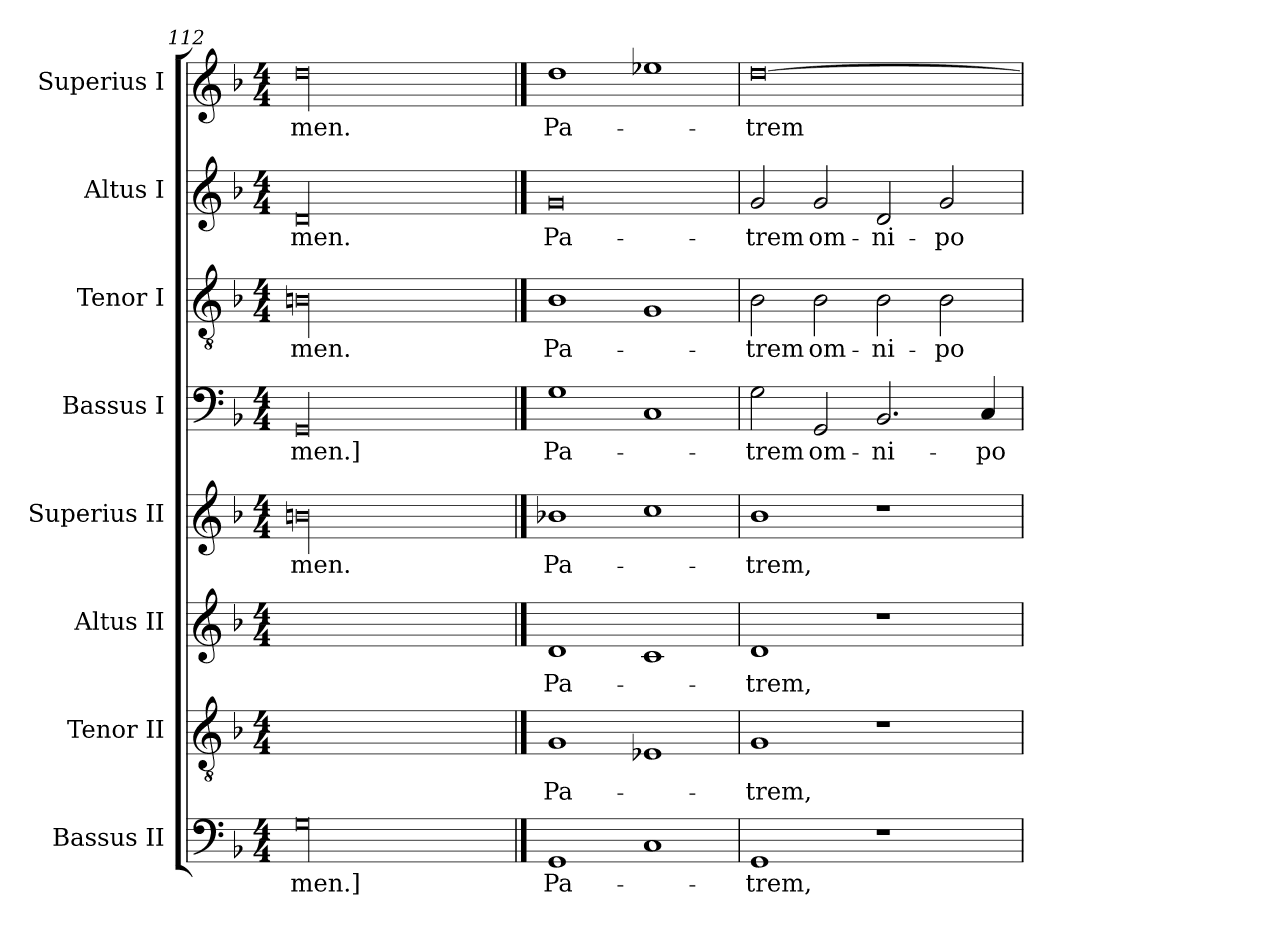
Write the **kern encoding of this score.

**kern	**text	**kern	**text	**kern	**text	**kern	**text	**kern	**text	**kern	**text	**kern	**text	**kern	**text
*part8	*part8	*part7	*part7	*part6	*part6	*part5	*part5	*part4	*part4	*part3	*part3	*part2	*part2	*part1	*part1
*staff8	*staff8	*staff7	*staff7	*staff6	*staff6	*staff5	*staff5	*staff4	*staff4	*staff3	*staff3	*staff2	*staff2	*staff1	*staff1
*I"Bassus II	*	*I"Tenor II	*	*I"Altus II	*	*I"Superius II	*	*I"Bassus I	*	*I"Tenor I	*	*I"Altus I	*	*I"Superius I	*
*I'B.	*	*I'T.	*	*I'A.	*	*I'S.	*	*I'B.	*	*I'T.	*	*I'A.	*	*I'S.	*
*clefF4	*	*clefGv2	*	*clefG2	*	*clefG2	*	*clefF4	*	*clefGv2	*	*clefG2	*	*clefG2	*
*	*	*ITrd7c12	*	*	*	*	*	*	*	*ITrd7c12	*	*	*	*	*
*k[b-]	*	*k[b-]	*	*k[b-]	*	*k[b-]	*	*k[b-]	*	*k[b-]	*	*k[b-]	*	*k[b-]	*
*d:	*	*d:	*	*d:	*	*d:	*	*d:	*	*d:	*	*d:	*	*d:	*
*M4/4	*	*M4/4	*	*M4/4	*	*M4/4	*	*M4/4	*	*M4/4	*	*M4/4	*	*M4/4	*
=112	=112	=112	=112	=112	=112	=112	=112	=112	=112	=112	=112	=112	=112	=112	=112
!	!LO:LY:b	!	!	!	!	!	!LO:LY:b	!	!LO:LY:b	!	!LO:LY:b	!	!LO:LY:b	!	!LO:LY:b
00G	-men.]	00GGyy	.	00gyy	.	00bn	-men.	00GG	-men.]	00BBn	-men.	00d	-men.	00dd	-men.
!!LO:PB:g=z
==113	==113	==113	==113	==113	==113	==113	==113	==113	==113	==113	==113	==113	==113	==113	==113
!	!LO:LY:b	!	!LO:LY:b	!	!LO:LY:b	!	!LO:LY:b	!	!LO:LY:b	!	!LO:LY:b	!	!LO:LY:b	!	!LO:LY:b
1GG	Pa-	1GG	Pa-	1d	Pa-	1b-X	Pa-	1G	Pa-	1BB-	Pa-	0g	Pa-	1dd	Pa-
1C	.	1EE-X	.	1c	.	1cc	.	1C	.	1GG	.	.	.	1ee-X	.
=114	=114	=114	=114	=114	=114	=114	=114	=114	=114	=114	=114	=114	=114	=114	=114
!	!LO:LY:b	!	!LO:LY:b	!	!LO:LY:b	!	!LO:LY:b	!	!LO:LY:b	!	!LO:LY:b	!	!LO:LY:b	!	!LO:LY:b
1GG	-trem,	1GG	-trem,	1d	-trem,	1b-	-trem,	2G\	-trem	2BB-\	-trem	2g/	-trem	[>0dd	-trem
!	!	!	!	!	!	!	!	!	!LO:LY:b	!	!LO:LY:b	!	!LO:LY:b	!	!
.	.	.	.	.	.	.	.	2GG/	om-	2BB-\	om-	2g/	om-	.	.
!	!	!	!	!	!	!	!	!	!LO:LY:b	!	!LO:LY:b	!	!LO:LY:b	!	!
1r	.	1r	.	1r	.	1r	.	2.BB-/	-ni-	2BB-\	-ni-	2d/	-ni-	.	.
!	!	!	!	!	!	!	!	!	!	!	!LO:LY:b	!	!LO:LY:b	!	!
.	.	.	.	.	.	.	.	.	.	2BB-\	-po-	2g/	-po-	.	.
!	!	!	!	!	!	!	!	!	!LO:LY:b	!	!	!	!	!	!
.	.	.	.	.	.	.	.	4C/	-po-	.	.	.	.	.	.
=	=	=	=	=	=	=	=	=	=	=	=	=	=	=	=
*-	*-	*-	*-	*-	*-	*-	*-	*-	*-	*-	*-	*-	*-	*-	*-
